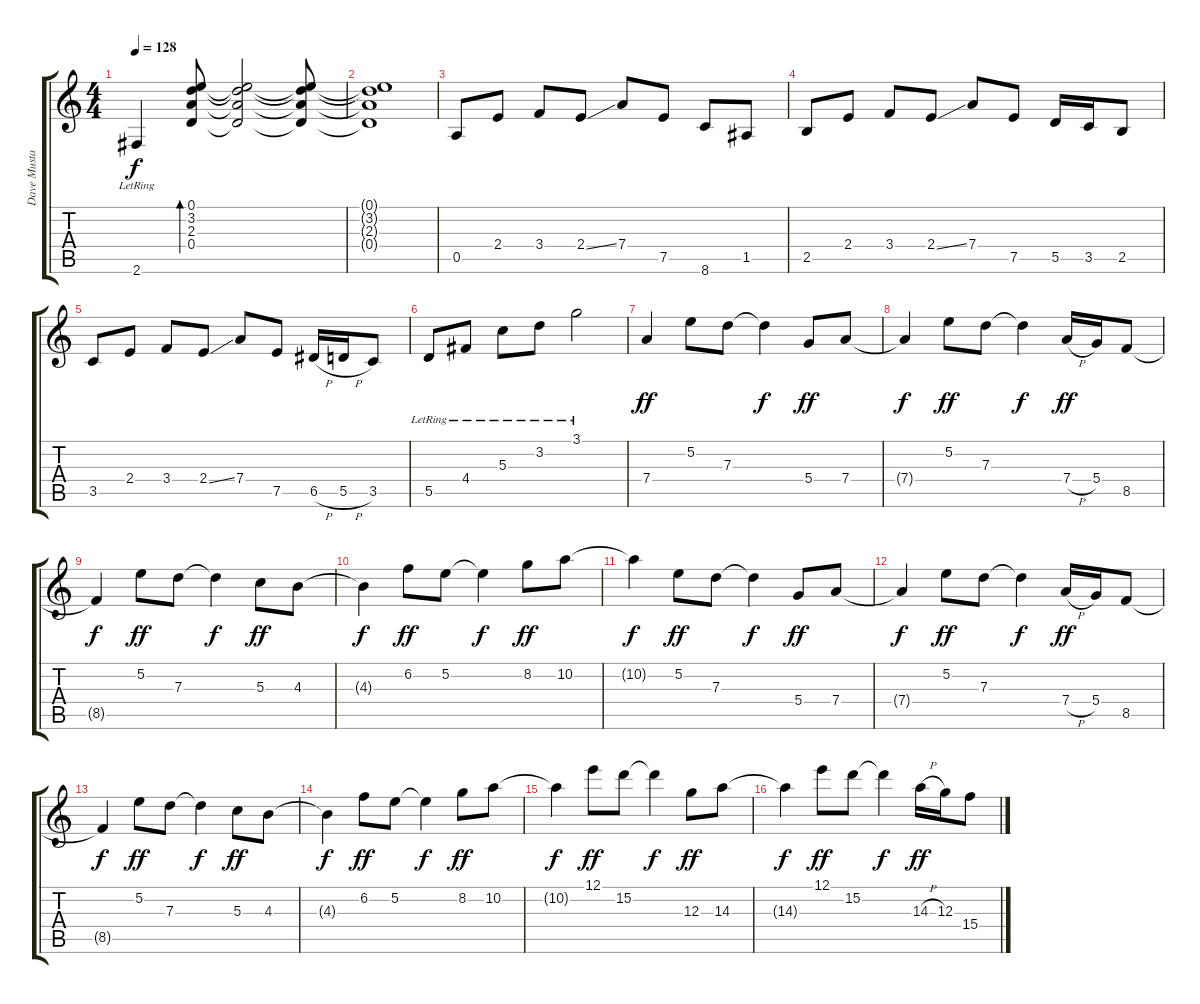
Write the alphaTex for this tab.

\track ("Dave Mustaine" "Dave Musta") {instrument distortionguitar}
\staff {score tabs}
\tuning (E4 B3 G3 D3 A2 E2) {hide}
\ts (4 4)
\tempo 128
\clef g2
\ks c
2.6{lr}.4{dy f} (0.1 3.2 2.3 0.4).8{bd 240} (0.1{t} 3.2{t} 2.3{t} 0.4{t}).2 (0.1{t} 3.2{t} 2.3{t} 0.4{t}).8 |
(0.1{t} 3.2{t} 2.3{t} 0.4{t}).1 |
0.5.8 2.4.8 3.4.8 2.4{ss}.8 7.4.8 7.5.8 8.6.8 1.5.8 |
2.5.8 2.4.8 3.4.8 2.4{ss}.8 7.4.8 7.5.8 5.5.16 3.5.16 2.5.8 |
3.5.8 2.4.8 3.4.8 2.4{ss}.8 7.4.8 7.5.8 6.5{h}.16 5.5{h}.16 3.5.8 |
5.5{lr}.8 4.4{lr}.8 5.3{lr}.8 3.2{lr}.8 3.1{lr}.2 |
7.4.4{dy ff balance 0 instrument distortionguitar} 5.2.8 7.3.8 7.3{t}.4{dy f} 5.4.8{dy ff} 7.4.8 |
7.4{t}.4{dy f} 5.2.8{dy ff} 7.3.8 7.3{t}.4{dy f} 7.4{h}.16{dy ff} 5.4.16 8.5.8 |
8.5{t}.4{dy f} 5.2.8{dy ff} 7.3.8 7.3{t}.4{dy f} 5.3.8{dy ff} 4.3.8 |
4.3{t}.4{dy f} 6.2.8{dy ff} 5.2.8 5.2{t}.4{dy f} 8.2.8{dy ff} 10.2.8 |
10.2{t}.4{dy f} 5.2.8{dy ff} 7.3.8 7.3{t}.4{dy f} 5.4.8{dy ff} 7.4.8 |
7.4{t}.4{dy f} 5.2.8{dy ff} 7.3.8 7.3{t}.4{dy f} 7.4{h}.16{dy ff} 5.4.16 8.5.8 |
8.5{t}.4{dy f} 5.2.8{dy ff} 7.3.8 7.3{t}.4{dy f} 5.3.8{dy ff} 4.3.8 |
4.3{t}.4{dy f} 6.2.8{dy ff} 5.2.8 5.2{t}.4{dy f} 8.2.8{dy ff} 10.2.8 |
10.2{t}.4{dy f} 12.1.8{dy ff} 15.2.8 15.2{t}.4{dy f} 12.3.8{dy ff} 14.3.8 |
14.3{t}.4{dy f} 12.1.8{dy ff} 15.2.8 15.2{t}.4{dy f} 14.3{h}.16{dy ff} 12.3.16 15.4.8
